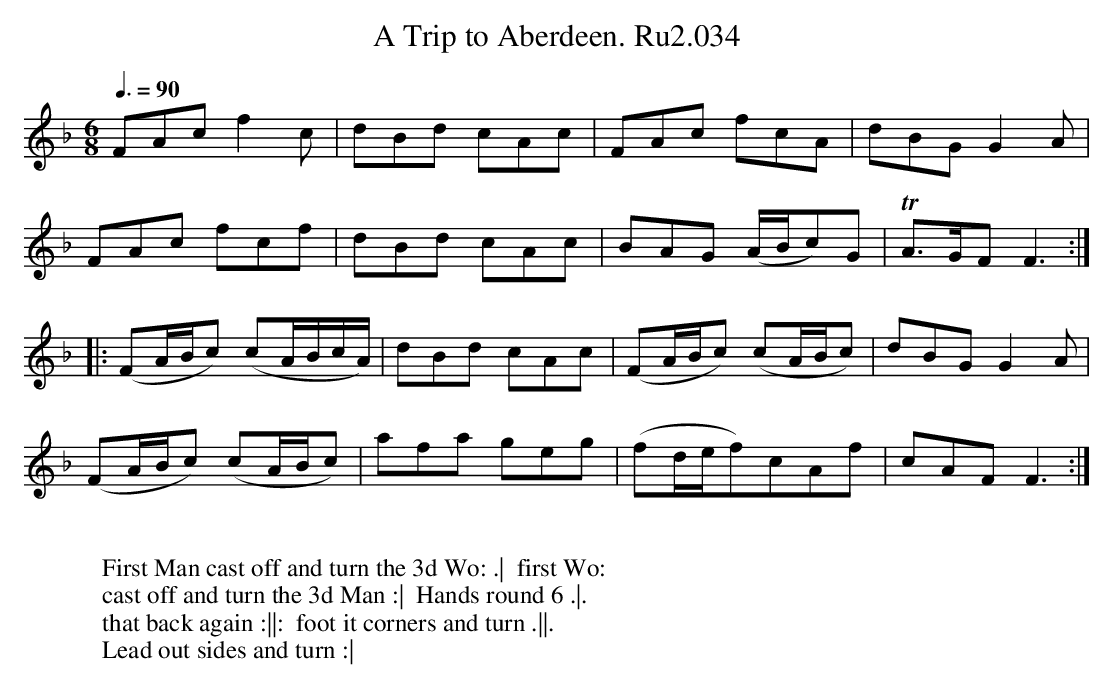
X:1
T:Trip to Aberdeen. Ru2.034, A
L:1/8
M:6/8
Q:3/8=90
K:F
FAc f2c|dBd cAc|FAc fcA|dBG G2A|
FAc fcf|dBd cAc|BAG (A/B/c)G|TA>GF F3 :|
|: (FA/B/c) (cA/B/c/A/)|dBd cAc|(FA/B/c) (cA/B/c)|dBG G2A|
(FA/B/c) (cA/B/c)|afa geg |(fd/e/f)cAf|cAF F3 :|
W:
W: First Man cast off and turn the 3d Wo: .|  first Wo:
W: cast off and turn the 3d Man :|  Hands round 6 .|.
W: that back again :||:  foot it corners and turn .||.
W: Lead out sides and turn :|
